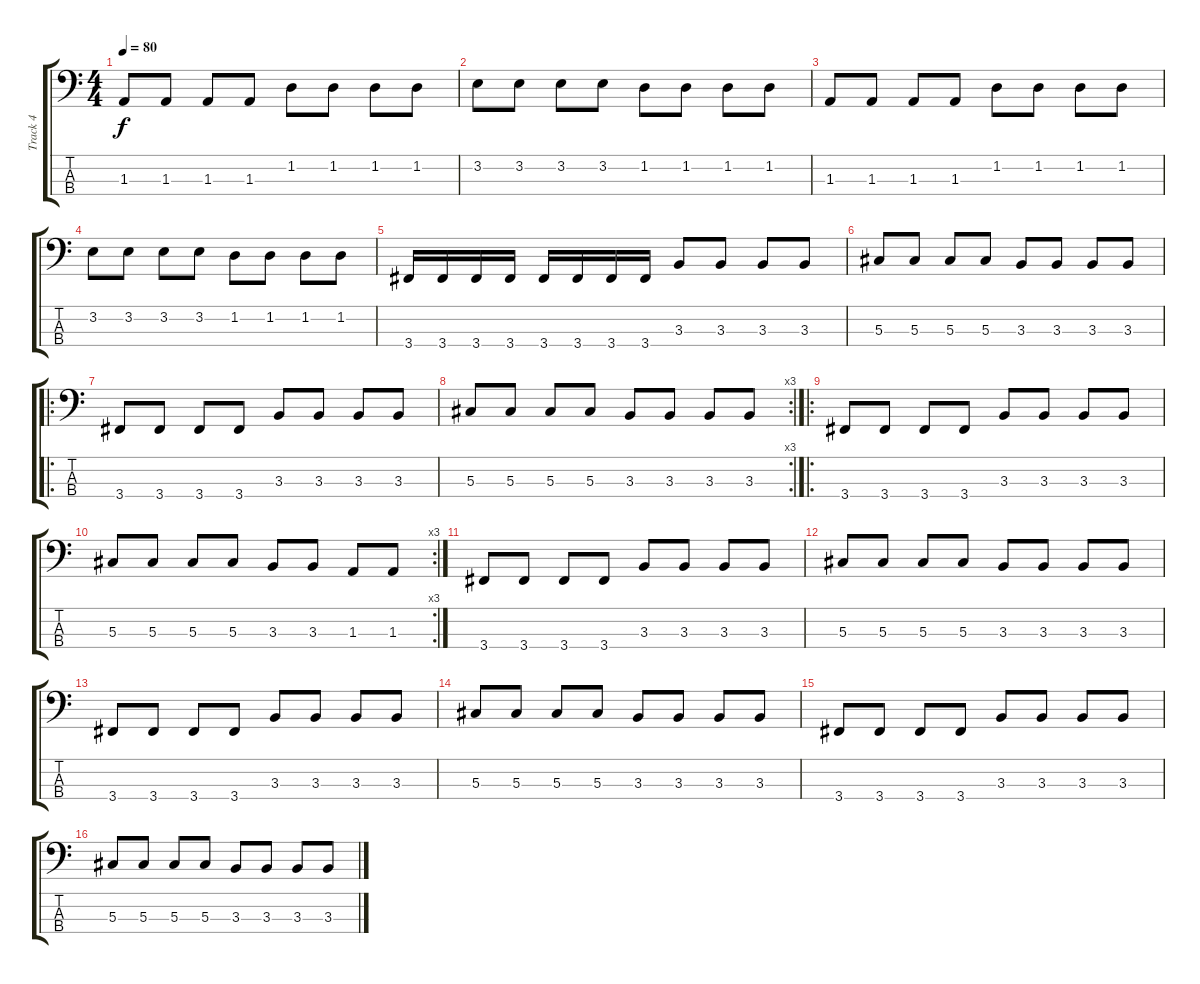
\track ("Track 4" "Track 4") {instrument electricbassfinger}
\staff {score tabs}
\tuning (Gb2 Db2 Ab1 Eb1) {hide}
\ts (4 4)
\tempo 80
\clef f4
\ks c
1.3.8{dy f} 1.3.8 1.3.8 1.3.8 1.2.8 1.2.8 1.2.8 1.2.8 |
3.2.8 3.2.8 3.2.8 3.2.8 1.2.8 1.2.8 1.2.8 1.2.8 |
1.3.8 1.3.8 1.3.8 1.3.8 1.2.8 1.2.8 1.2.8 1.2.8 |
3.2.8 3.2.8 3.2.8 3.2.8 1.2.8 1.2.8 1.2.8 1.2.8 |
3.4.16 3.4.16 3.4.16 3.4.16 3.4.16 3.4.16 3.4.16 3.4.16 3.3.8 3.3.8 3.3.8 3.3.8 |
5.3.8 5.3.8 5.3.8 5.3.8 3.3.8 3.3.8 3.3.8 3.3.8 |
\ro
3.4.8 3.4.8 3.4.8 3.4.8 3.3.8 3.3.8 3.3.8 3.3.8 |
\rc 3
5.3.8 5.3.8 5.3.8 5.3.8 3.3.8 3.3.8 3.3.8 3.3.8 |
\ro
3.4.8 3.4.8 3.4.8 3.4.8 3.3.8 3.3.8 3.3.8 3.3.8 |
\rc 3
5.3.8 5.3.8 5.3.8 5.3.8 3.3.8 3.3.8 1.3.8 1.3.8 |
3.4.8 3.4.8 3.4.8 3.4.8 3.3.8 3.3.8 3.3.8 3.3.8 |
5.3.8 5.3.8 5.3.8 5.3.8 3.3.8 3.3.8 3.3.8 3.3.8 |
3.4.8 3.4.8 3.4.8 3.4.8 3.3.8 3.3.8 3.3.8 3.3.8 |
5.3.8 5.3.8 5.3.8 5.3.8 3.3.8 3.3.8 3.3.8 3.3.8 |
3.4.8 3.4.8 3.4.8 3.4.8 3.3.8 3.3.8 3.3.8 3.3.8 |
5.3.8 5.3.8 5.3.8 5.3.8 3.3.8 3.3.8 3.3.8 3.3.8
